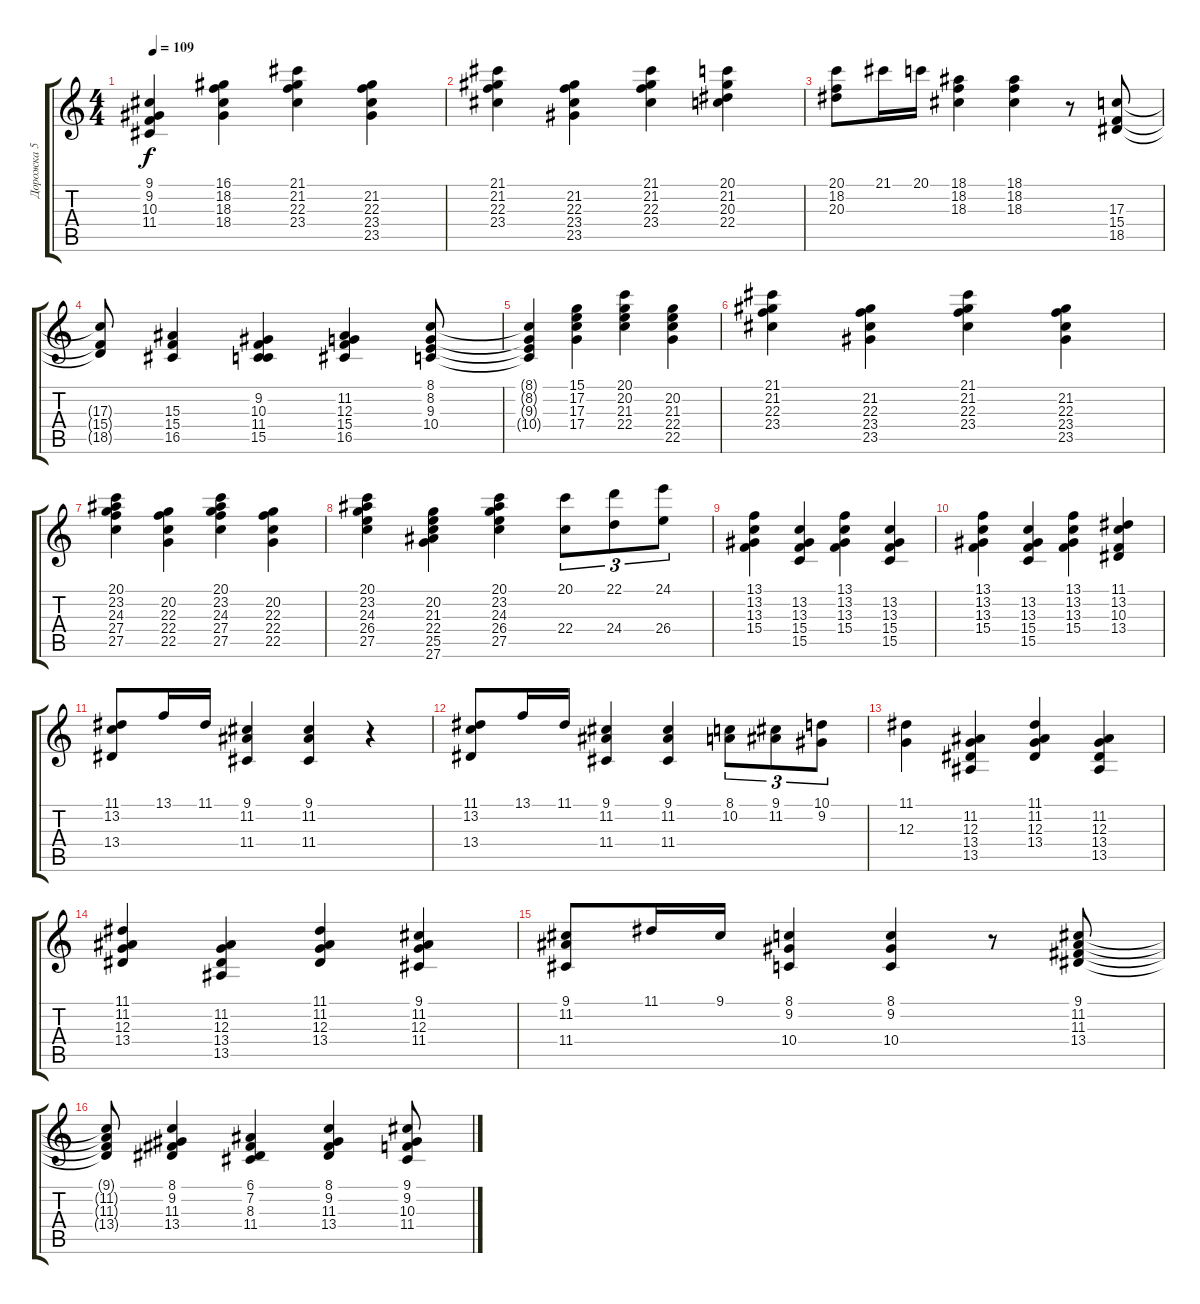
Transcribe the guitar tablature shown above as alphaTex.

\track ("Дорожка 5" "Дорожка 5") {instrument tangoaccordion}
\staff {score tabs}
\tuning (E4 B3 G3 D3 A2 E2) {hide}
\ts (4 4)
\tempo 109
\clef g2
\ks c
(9.1{t} 9.2{t} 10.3{t} 11.4{t}).4{dy f} (16.1 18.2 18.3 18.4).4 (21.1 21.2 22.3 23.4).4 (21.2 22.3 23.4 23.5).4 |
(21.1 21.2 22.3 23.4).4 (21.2 22.3 23.4 23.5).4 (21.1 21.2 22.3 23.4).4 (20.1 21.2 20.3 22.4).4 |
(20.1 18.2 20.3).8 21.1.16 20.1.16 (18.1 18.2 18.3).4 (18.1 18.2 18.3).4 r.8 (17.3 15.4 18.5).8 |
(17.3{t} 15.4{t} 18.5{t}).8 (15.3 15.4 16.5).4 (9.2 10.3 11.4 15.5).4 (11.2 12.3 15.4 16.5).4 (8.1 8.2 9.3 10.4).8 |
(8.1{t} 8.2{t} 9.3{t} 10.4{t}).4 (15.1 17.2 17.3 17.4).4 (20.1 20.2 21.3 22.4).4 (20.2 21.3 22.4 22.5).4 |
(21.1 21.2 22.3 23.4).4 (21.2 22.3 23.4 23.5).4 (21.1 21.2 22.3 23.4).4 (21.2 22.3 23.4 23.5).4 |
(20.1 23.2 24.3 27.4 27.5).4 (20.2 22.3 22.4 22.5).4 (20.1 23.2 24.3 27.4 27.5).4 (20.2 22.3 22.4 22.5).4 |
(20.1 23.2 24.3 26.4 27.5).4 (20.2 21.3 22.4 25.5 27.6).4 (20.1 23.2 24.3 26.4 27.5).4 (20.1 22.4).8{tu (3 2)} (22.1 24.4).8{tu (3 2)} (24.1 26.4).8{tu (3 2)} |
(13.1 13.2 13.3 15.4).4 (13.2 13.3 15.4 15.5).4 (13.1 13.2 13.3 15.4).4 (13.2 13.3 15.4 15.5).4 |
(13.1 13.2 13.3 15.4).4 (13.2 13.3 15.4 15.5).4 (13.1 13.2 13.3 15.4).4 (11.1 13.2 10.3 13.4).4 |
(11.1 13.2 13.4).8 13.1.16 11.1.16 (9.1 11.2 11.4).4 (9.1 11.2 11.4).4 r.4 |
(11.1 13.2 13.4).8 13.1.16 11.1.16 (9.1 11.2 11.4).4 (9.1 11.2 11.4).4 (8.1 10.2).8{tu (3 2)} (9.1 11.2).8{tu (3 2)} (10.1 9.2).8{tu (3 2)} |
(11.1 12.3).4 (11.2 12.3 13.4 13.5).4 (11.1 11.2 12.3 13.4).4 (11.2 12.3 13.4 13.5).4 |
(11.1 11.2 12.3 13.4).4 (11.2 12.3 13.4 13.5).4 (11.1 11.2 12.3 13.4).4 (9.1 11.2 12.3 11.4).4 |
(9.1 11.2 11.4).8 11.1.16 9.1.16 (8.1 9.2 10.4).4 (8.1 9.2 10.4).4 r.8 (9.1 11.2 11.3 13.4).8 |
(9.1{t} 11.2{t} 11.3{t} 13.4{t}).8 (8.1 9.2 11.3 13.4).4 (6.1 7.2 8.3 11.4).4 (8.1 9.2 11.3 13.4).4 (9.1 9.2 10.3 11.4).8
